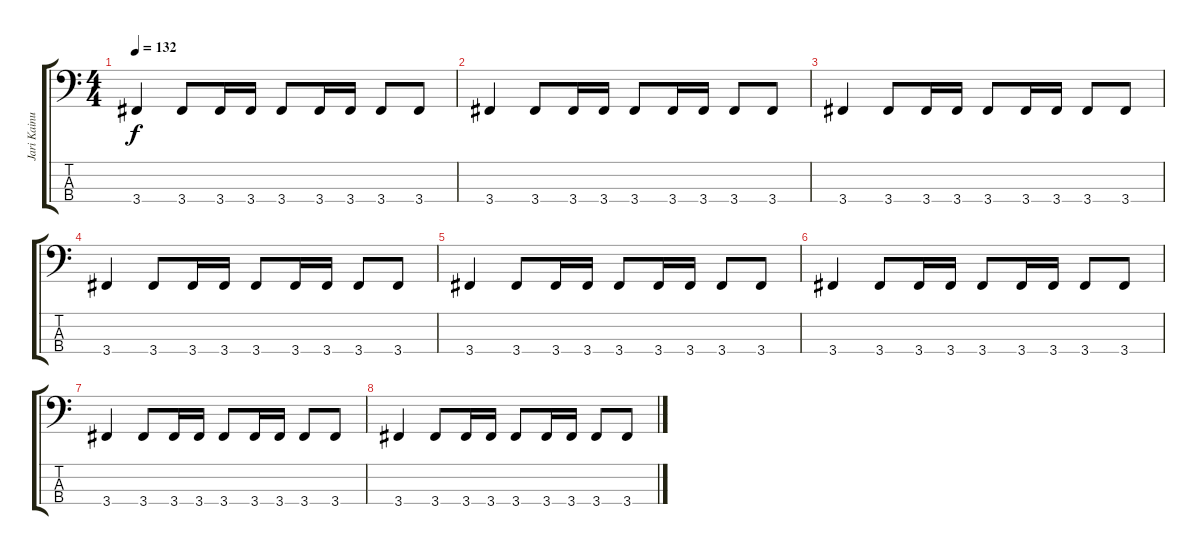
\track ("Jari Kainulainen (Bass)" "Jari Kainu") {instrument electricbassfinger}
\staff {score tabs}
\tuning (Gb2 Db2 Ab1 Eb1) {hide}
\ts (4 4)
\tempo 132
\clef f4
\ks c
3.4.4{dy f volume 9} 3.4.8 3.4.16 3.4.16 3.4.8 3.4.16 3.4.16 3.4.8 3.4.8 |
3.4.4 3.4.8 3.4.16 3.4.16 3.4.8 3.4.16 3.4.16 3.4.8 3.4.8 |
3.4.4 3.4.8 3.4.16 3.4.16 3.4.8 3.4.16 3.4.16 3.4.8 3.4.8 |
3.4.4 3.4.8 3.4.16 3.4.16 3.4.8 3.4.16 3.4.16 3.4.8 3.4.8 |
3.4.4{volume 0} 3.4.8 3.4.16 3.4.16 3.4.8 3.4.16 3.4.16 3.4.8 3.4.8 |
3.4.4 3.4.8 3.4.16 3.4.16 3.4.8 3.4.16 3.4.16 3.4.8 3.4.8 |
3.4.4 3.4.8 3.4.16 3.4.16 3.4.8 3.4.16 3.4.16 3.4.8 3.4.8 |
3.4.4 3.4.8 3.4.16 3.4.16 3.4.8 3.4.16 3.4.16 3.4.8 3.4.8
